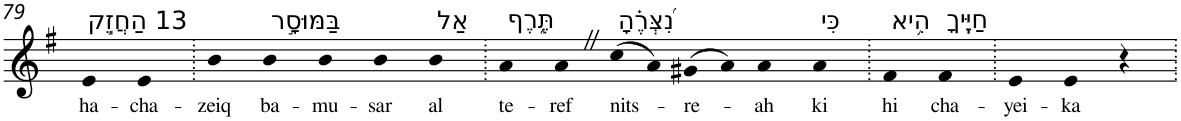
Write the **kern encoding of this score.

**kern	**text
*part1	*part1
*staff1	*staff1
*I"Piano	*
*I'Pno	*
!!LO:PB:g=z
*clefG2	*
*k[f#]	*
*G:	*
=79	=79
!LO:TX:a:t=13 הַחֲזֵ֣ק	!
!	!LO:LY:b
4e	ha-
!	!LO:LY:b
4e	-cha-
=80.	=80.
!	!LO:LY:b
4b	-zeiq
!LO:TX:a:t=בַּמּוּסָ֣ר	!
!	!LO:LY:b
4b	ba-
!	!LO:LY:b
4b	-mu-
!	!LO:LY:b
4b	-sar
!LO:TX:a:t=אַל	!
!	!LO:LY:b
4b	al
=81.	=81.
!LO:TX:a:t=תֶּ֑רֶף	!
!	!LO:LY:b
4a	te-
!	!LO:LY:b
4aZ	-ref
!LO:TX:a:t=נִ֝צְּרֶ֗הָ	!
!	!LO:LY:b
(>8cc	nits-
8a)	.
!	!LO:LY:b
(>8g#X	-re-
8a)	.
!	!LO:LY:b
4a	-ah
!LO:TX:a:t=כִּי	!
!	!LO:LY:b
4a	ki
=82.	=82.
!LO:TX:a:t=הִ֥יא	!
!	!LO:LY:b
4f#	hi
!LO:TX:a:t=חַיֶּֽיךָ	!
!	!LO:LY:b
4f#	cha-
=83.	=83.
!	!LO:LY:b
4e	-yei-
!	!LO:LY:b
4e	-ka
4r	.
=.	=.
*-	*-
